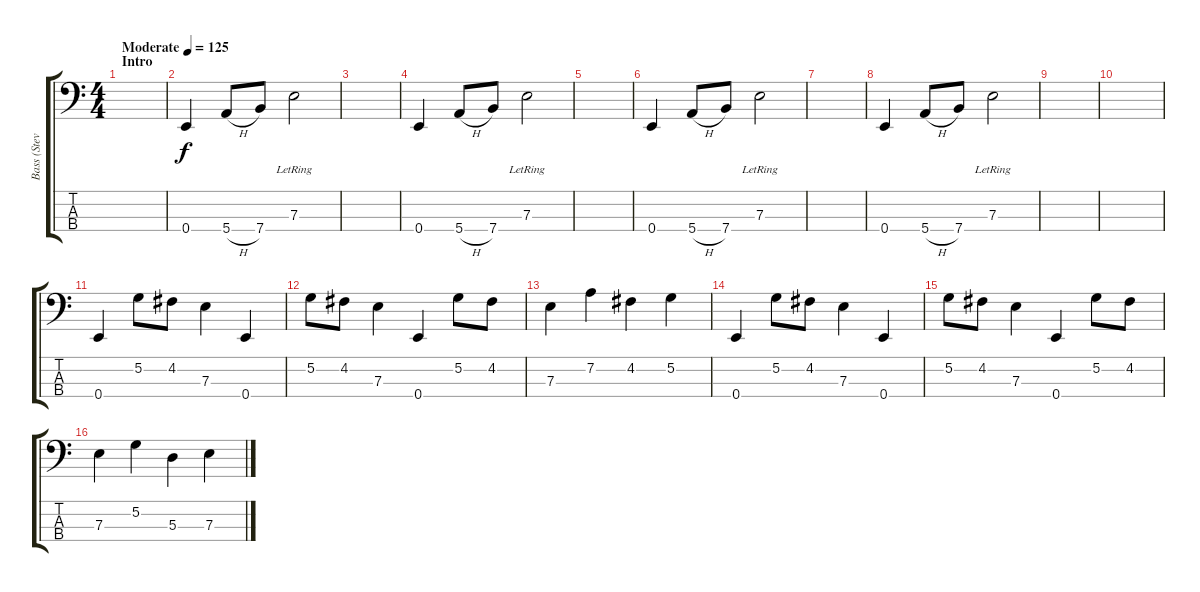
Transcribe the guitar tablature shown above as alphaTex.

\track ("Bass (Steve Harris)" "Bass (Stev") {instrument electricbassfinger}
\staff {score tabs}
\tuning (G2 D2 A1 E1) {hide}
\ts (4 4)
\section ("" "Intro")
\tempo (125 "Moderate")
\clef f4
\ks c
|
0.4.4 5.4{h}.8 7.4.8 7.3{lr}.2 |
|
0.4.4 5.4{h}.8 7.4.8 7.3{lr}.2 |
|
0.4.4 5.4{h}.8 7.4.8 7.3{lr}.2 |
|
0.4.4 5.4{h}.8 7.4.8 7.3{lr}.2 |
|
|
0.4.4 5.2.8 4.2.8 7.3.4 0.4.4 |
5.2.8 4.2.8 7.3.4 0.4.4 5.2.8 4.2.8 |
7.3.4 7.2.4 4.2.4 5.2.4 |
0.4.4 5.2.8 4.2.8 7.3.4 0.4.4 |
5.2.8 4.2.8 7.3.4 0.4.4 5.2.8 4.2.8 |
7.3.4 5.2.4 5.3.4 7.3.4
